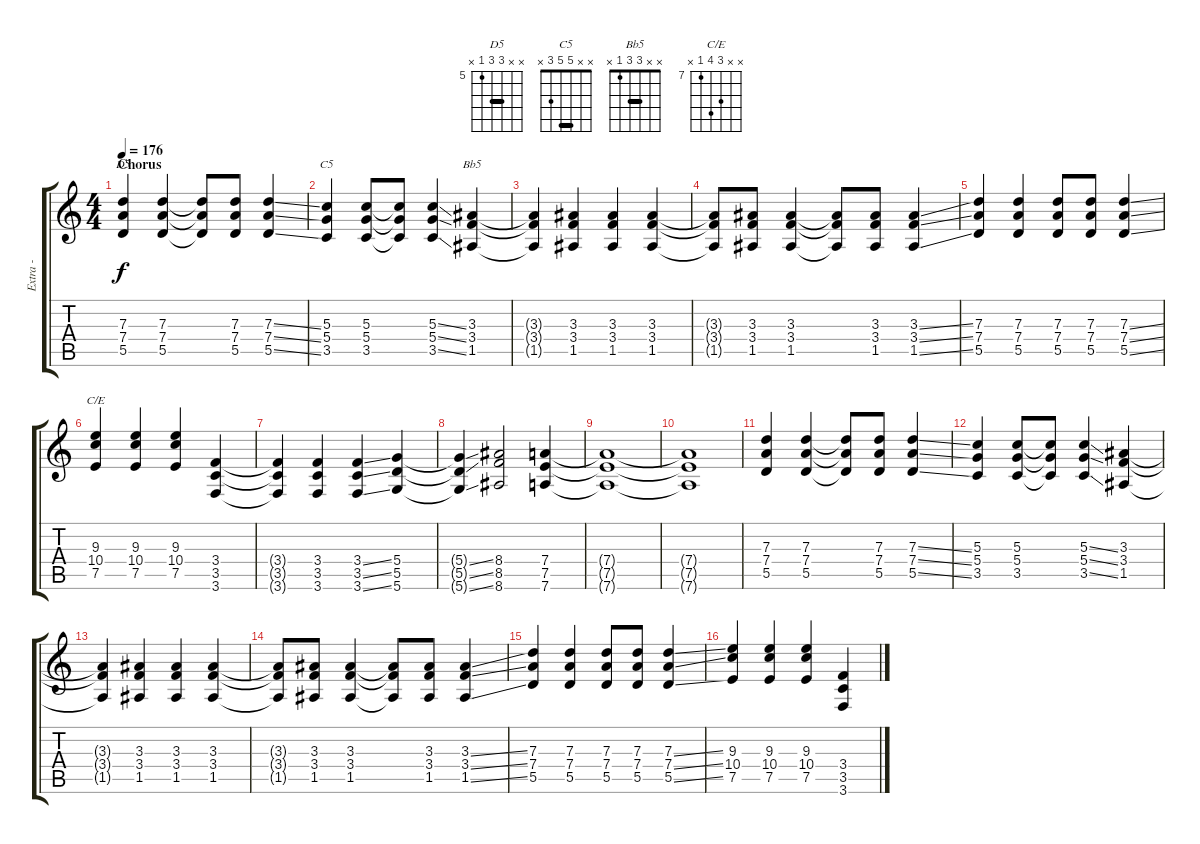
\track ("   Extra - Rhythm" "   Extra -") {instrument overdrivenguitar}
\staff {score tabs}
\tuning (E4 B3 G3 D3 A2 D2) {hide}
\chord ("D5" x x 7 7 5 x) {firstfret 5 barre 7}
\chord ("C5" x x 5 5 3 x) {barre 5}
\chord ("Bb5" x x 3 3 1 x) {barre 3}
\chord ("C/E" x x 9 10 7 x) {firstfret 7}
\ts (4 4)
\section ("" "Chorus")
\tempo 176
\clef g2
\ks c
(7.3 7.4 5.5).4{ch "D5" dy f} (7.3 7.4 5.5).4 (7.3{t} 7.4{t} 5.5{t}).8 (7.3 7.4 5.5).8 (7.3{ss} 7.4{ss} 5.5{ss}).4 |
(5.3 5.4 3.5).4{ch "C5"} (5.3 5.4 3.5).8 (5.3{t} 5.4{t} 3.5{t}).8 (5.3{ss} 5.4{ss} 3.5{ss}).4 (3.3 3.4 1.5).4{ch "Bb5"} |
(3.3{t} 3.4{t} 1.5{t}).4 (3.3 3.4 1.5).4 (3.3 3.4 1.5).4 (3.3 3.4 1.5).4 |
(3.3{t} 3.4{t} 1.5{t}).8 (3.3 3.4 1.5).8 (3.3 3.4 1.5).4 (3.3{t} 3.4{t} 1.5{t}).8 (3.3 3.4 1.5).8 (3.3{ss} 3.4{ss} 1.5{ss}).4 |
(7.3 7.4 5.5).4 (7.3 7.4 5.5).4 (7.3 7.4 5.5).8 (7.3 7.4 5.5).8 (7.3{ss} 7.4{ss} 5.5{ss}).4 |
(9.3 10.4 7.5).4{ch "C/E"} (9.3 10.4 7.5).4 (9.3 10.4 7.5).4 (3.4 3.5 3.6).4 |
(3.4{t} 3.5{t} 3.6{t}).4 (3.4 3.5 3.6).4 (3.4{ss} 3.5{ss} 3.6{ss}).4 (5.4 5.5 5.6).4 |
(5.4{ss t} 5.5{ss t} 5.6{ss t}).4 (8.4 8.5 8.6).2 (7.4 7.5 7.6).4 |
(7.4{t} 7.5{t} 7.6{t}).1 |
(7.4{t} 7.5{t} 7.6{t}).1 |
(7.3 7.4 5.5).4 (7.3 7.4 5.5).4 (7.3{t} 7.4{t} 5.5{t}).8 (7.3 7.4 5.5).8 (7.3{ss} 7.4{ss} 5.5{ss}).4 |
(5.3 5.4 3.5).4 (5.3 5.4 3.5).8 (5.3{t} 5.4{t} 3.5{t}).8 (5.3{ss} 5.4{ss} 3.5{ss}).4 (3.3 3.4 1.5).4 |
(3.3{t} 3.4{t} 1.5{t}).4 (3.3 3.4 1.5).4 (3.3 3.4 1.5).4 (3.3 3.4 1.5).4 |
(3.3{t} 3.4{t} 1.5{t}).8 (3.3 3.4 1.5).8 (3.3 3.4 1.5).4 (3.3{t} 3.4{t} 1.5{t}).8 (3.3 3.4 1.5).8 (3.3{ss} 3.4{ss} 1.5{ss}).4 |
(7.3 7.4 5.5).4 (7.3 7.4 5.5).4 (7.3 7.4 5.5).8 (7.3 7.4 5.5).8 (7.3{ss} 7.4{ss} 5.5{ss}).4 |
(9.3 10.4 7.5).4 (9.3 10.4 7.5).4 (9.3 10.4 7.5).4 (3.4 3.5 3.6).4
